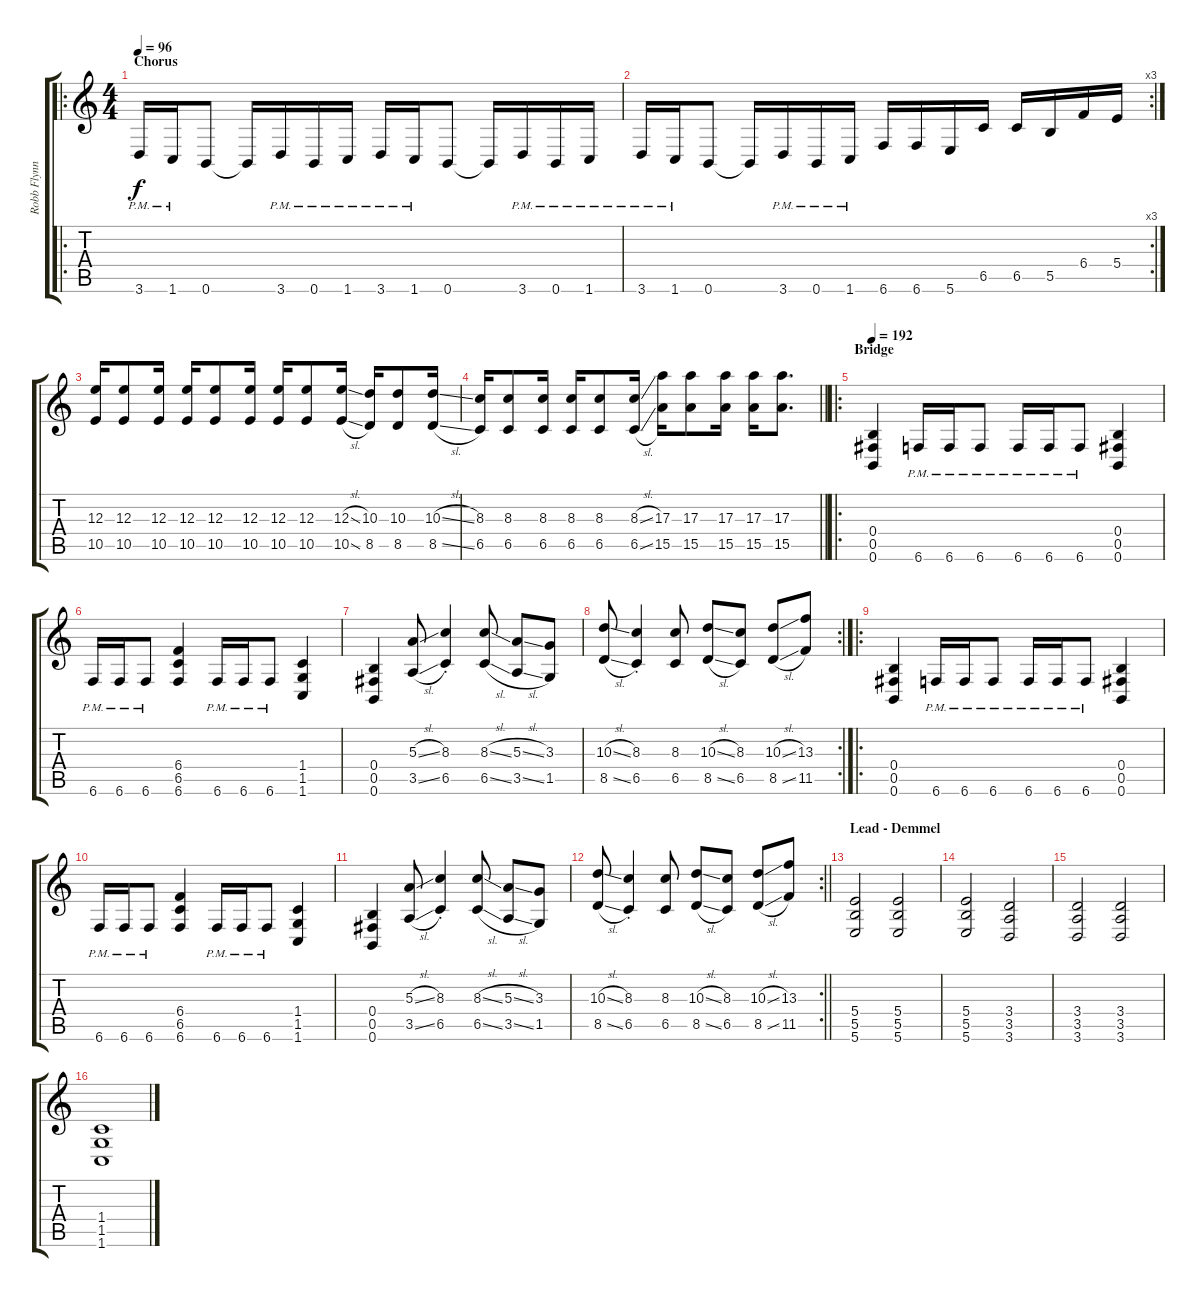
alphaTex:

\track ("Robb Flynn" "Robb Flynn") {instrument distortionguitar}
\staff {score tabs}
\tuning (Db4 Ab3 E3 B2 Gb2 B1) {hide}
\ro
\ts (4 4)
\section ("" "Chorus")
\tempo 96
\clef g2
\ks c
3.6{pm}.16{dy f} 1.6{pm}.16 0.6.8 0.6{t}.16 3.6{pm}.16 0.6{pm}.16 1.6{pm}.16 3.6{pm}.16 1.6{pm}.16 0.6.8 0.6{t}.16 3.6{pm}.16 0.6{pm}.16 1.6{pm}.16 |
\rc 3
3.6{pm}.16 1.6{pm}.16 0.6.8 0.6{t}.16 3.6{pm}.16 0.6{pm}.16 1.6{pm}.16 6.6.16 6.6.16 5.6.16 6.5.16 6.5.16 5.5.16 6.4.16 5.4.16 |
(12.3 10.5).16 (12.3 10.5).8 (12.3 10.5).16 (12.3 10.5).16 (12.3 10.5).8 (12.3 10.5).16 (12.3 10.5).16 (12.3 10.5).8 (12.3{sl} 10.5{sl}).16 (10.3 8.5).16 (10.3 8.5).8 (10.3{sl} 8.5{sl}).16 |
\barLineRight lightlight
(8.3 6.5).16 (8.3 6.5).8 (8.3 6.5).16 (8.3 6.5).16 (8.3 6.5).8 (8.3{sl} 6.5{sl}).16 (17.3 15.5).16 (17.3 15.5).8 (17.3 15.5).16 (17.3 15.5).16 (17.3 15.5).8{d} |
\ro
\section ("" "Bridge")
\tempo 186
\tempo 192
(0.4 0.5 0.6).4 6.6{pm}.16 6.6{pm}.16 6.6{pm}.8 6.6{pm}.16 6.6{pm}.16 6.6{pm}.8 (0.4 0.5 0.6).4 |
6.6{pm}.16 6.6{pm}.16 6.6{pm}.8 (6.4 6.5 6.6).4 6.6{pm}.16 6.6{pm}.16 6.6{pm}.8 (1.4 1.5 1.6).4 |
(0.4 0.5 0.6).4 (5.3{sl} 3.5{sl}).8 (8.3{st} 6.5{st}).4 (8.3{sl} 6.5{sl}).8 (5.3{sl} 3.5{sl}).8 (3.3 1.5).8 |
\rc 2
(10.3{sl} 8.5{sl}).8 (8.3{st} 6.5{st}).4 (8.3 6.5).8 (10.3{sl} 8.5{sl}).8 (8.3 6.5).8 (10.3{sl} 8.5{sl}).8 (13.3 11.5).8 |
\ro
(0.4 0.5 0.6).4 6.6{pm}.16 6.6{pm}.16 6.6{pm}.8 6.6{pm}.16 6.6{pm}.16 6.6{pm}.8 (0.4 0.5 0.6).4 |
6.6{pm}.16 6.6{pm}.16 6.6{pm}.8 (6.4 6.5 6.6).4 6.6{pm}.16 6.6{pm}.16 6.6{pm}.8 (1.4 1.5 1.6).4 |
(0.4 0.5 0.6).4 (5.3{sl} 3.5{sl}).8 (8.3{st} 6.5{st}).4 (8.3{sl} 6.5{sl}).8 (5.3{sl} 3.5{sl}).8 (3.3 1.5).8 |
\rc 2
\barLineRight lightlight
(10.3{sl} 8.5{sl}).8 (8.3{st} 6.5{st}).4 (8.3 6.5).8 (10.3{sl} 8.5{sl}).8 (8.3 6.5).8 (10.3{sl} 8.5{sl}).8 (13.3 11.5).8 |
\section ("" "Lead - Demmel")
(5.4 5.5 5.6).2 (5.4 5.5 5.6).2 |
(5.4 5.5 5.6).2 (3.4 3.5 3.6).2 |
(3.4 3.5 3.6).2 (3.4 3.5 3.6).2 |
(1.4 1.5 1.6).1
